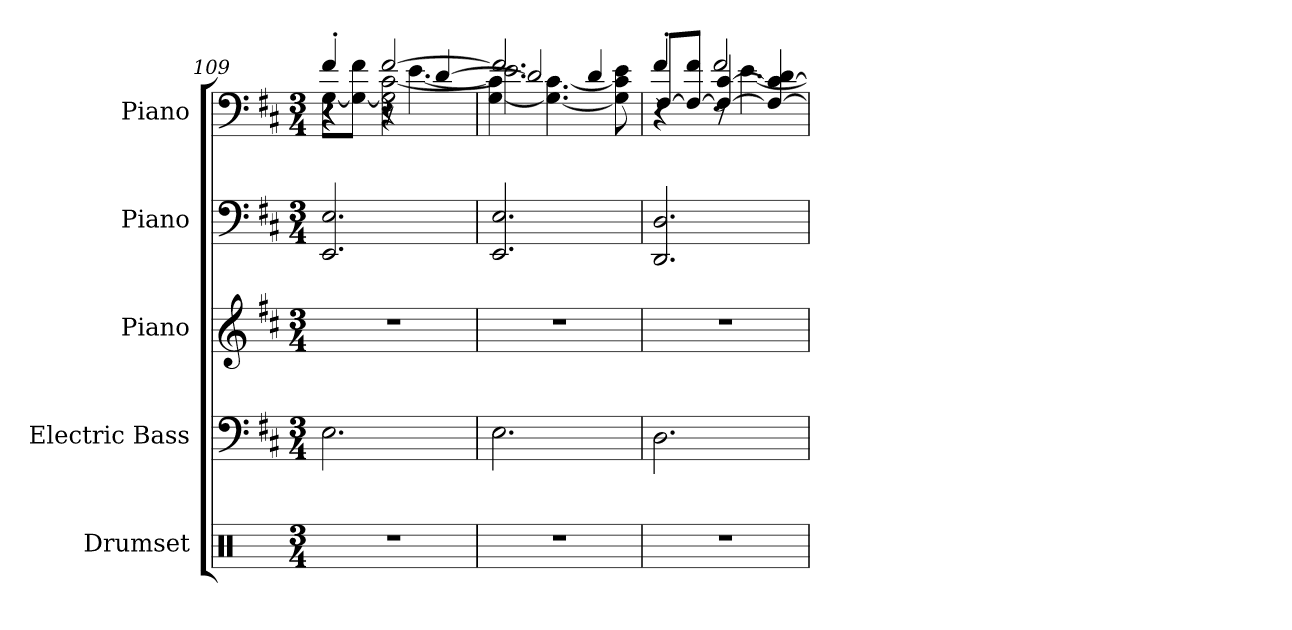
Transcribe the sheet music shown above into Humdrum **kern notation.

**kern	**kern	**kern	**kern	**kern
*part5	*part4	*part3	*part2	*part1
*staff5	*staff4	*staff3	*staff2	*staff1
*I"Drumset	*I"Electric Bass	*I"Piano	*I"Piano	*I"Piano
*I'D. Set	*I'El. B.	*I'Pno.	*I'Pno.	*I'Pno.
*clefX	*clefF4	*clefG2	*clefF4	*clefF4
*	*ITrd7c12	*	*	*
*k[]	*k[f#c#]	*k[f#c#]	*k[f#c#]	*k[f#c#]
*M3/4	*M3/4	*M3/4	*M3/4	*M3/4
=109	=109	=109	=109	=109
*	*	*	*	*^
*	*	*	*	*	*^
*	*	*	*	*	*	*^
2.r	2.EE\	2.r	2.EE/ 2.E/	4f#'/	4r	4r	[8G\L
.	.	.	.	.	.	.	8G\_ 8f#\J
.	.	.	.	[2f#/	8r	4r	2G\] [2c#\
.	.	.	.	.	[4.e\	.	.
.	.	.	.	.	.	[4d/	.
=110	=110	=110	=110	=110	=110	=110	=110
2.r	2.EE\	2.r	2.EE/ 2.E/	2.f#/]	2.e\]	2d/]	[4G\ 4c#\]
.	.	.	.	.	.	.	4.G\_ [4.c#\
.	.	.	.	.	.	4d/	.
.	.	.	.	.	.	.	8G\] 8c#\] 8e\
*	*	*	*	*	*	*v	*v
!!LO:LB:g=z
=111	=111	=111	=111	=111	=111	=111
2.r	2.DD\	2.r	2.DD/ 2.D/	4f#'/	4r	[8F#/L
.	.	.	.	.	.	8F#/_ 8f#/J
.	.	.	.	2f#/	8r	4F#/_ [4c#/
.	.	.	.	.	[4.e\	.
.	.	.	.	.	.	4F#/_ 4c#/_ 4d/
*	*	*	*	*v	*v	*v
=	=	=	=	=
*-	*-	*-	*-	*-
